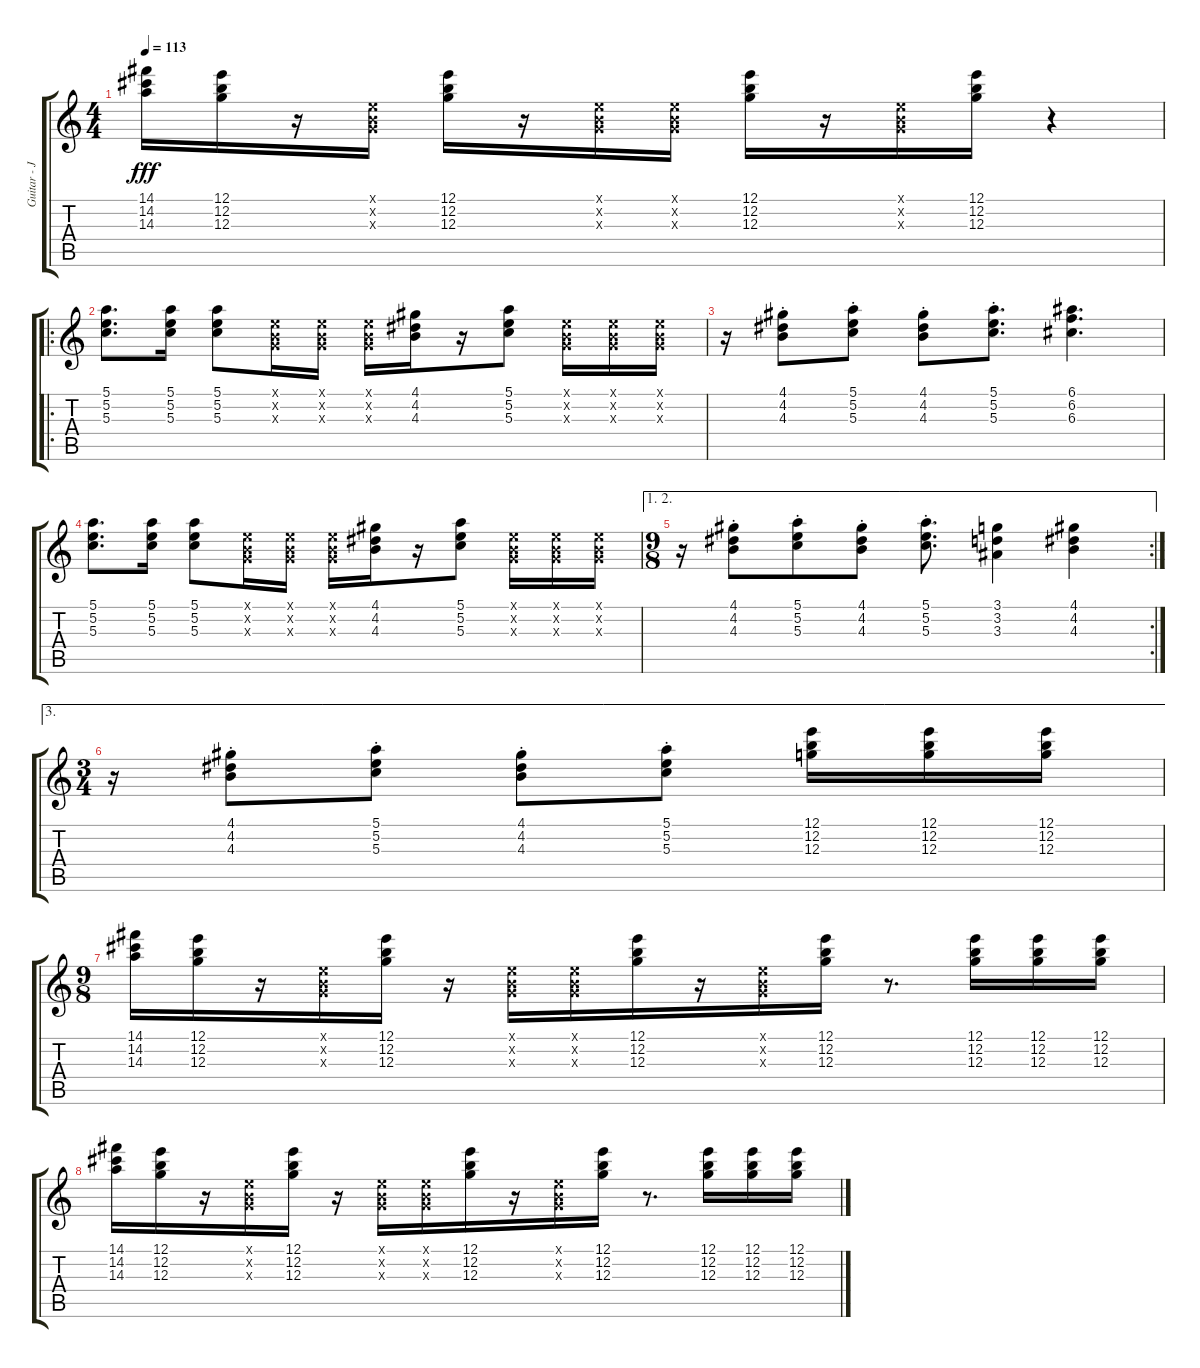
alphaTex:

\track ("Guitar - Jimmy Page" "Guitar - J") {instrument electricguitarclean}
\staff {score tabs}
\tuning (E4 B3 G3 D3 A2 E2) {hide}
\ts (4 4)
\tempo 113
\clef g2
\ks c
(14.1 14.2 14.3).16{dy fff} (12.1 12.2 12.3).16 r.16 (0.1{x} 0.2{x} 0.3{x}).16 (12.1 12.2 12.3).16 r.16 (0.1{x} 0.2{x} 0.3{x}).16 (0.1{x} 0.2{x} 0.3{x}).16 (12.1 12.2 12.3).16 r.16 (0.1{x} 0.2{x} 0.3{x}).16 (12.1 12.2 12.3).16 r.4 |
\ro
(5.1 5.2 5.3).8{d} (5.1 5.2 5.3).16 (5.1 5.2 5.3).8 (0.1{x} 0.2{x} 0.3{x}).16 (0.1{x} 0.2{x} 0.3{x}).16 (0.1{x} 0.2{x} 0.3{x}).16 (4.1 4.2 4.3).16 r.16 (5.1 5.2 5.3).8 (0.1{x} 0.2{x} 0.3{x}).16 (0.1{x} 0.2{x} 0.3{x}).16 (0.1{x} 0.2{x} 0.3{x}).16 |
r.16 (4.1{st} 4.2{st} 4.3{st}).8 (5.1{st} 5.2{st} 5.3{st}).8 (4.1{st} 4.2{st} 4.3{st}).8 (5.1{st} 5.2{st} 5.3{st}).8{d} (6.1 6.2 6.3).4{d} |
(5.1 5.2 5.3).8{d} (5.1 5.2 5.3).16 (5.1 5.2 5.3).8 (0.1{x} 0.2{x} 0.3{x}).16 (0.1{x} 0.2{x} 0.3{x}).16 (0.1{x} 0.2{x} 0.3{x}).16 (4.1 4.2 4.3).16 r.16 (5.1 5.2 5.3).8 (0.1{x} 0.2{x} 0.3{x}).16 (0.1{x} 0.2{x} 0.3{x}).16 (0.1{x} 0.2{x} 0.3{x}).16 |
\ae (1 2)
\rc 2
\ts (9 8)
r.16 (4.1{st} 4.2{st} 4.3{st}).8 (5.1{st} 5.2{st} 5.3{st}).8 (4.1{st} 4.2{st} 4.3{st}).8 (5.1{st} 5.2{st} 5.3{st}).8{d} (3.1 3.2 3.3).4 (4.1 4.2 4.3).4 |
\ae 3
\ts (3 4)
r.16 (4.1{st} 4.2{st} 4.3{st}).8 (5.1{st} 5.2{st} 5.3{st}).8 (4.1{st} 4.2{st} 4.3{st}).8 (5.1{st} 5.2{st} 5.3{st}).8 (12.1 12.2 12.3).16 (12.1 12.2 12.3).16 (12.1 12.2 12.3).16 |
\ts (9 8)
(14.1 14.2 14.3).16 (12.1 12.2 12.3).16 r.16 (0.1{x} 0.2{x} 0.3{x}).16 (12.1 12.2 12.3).16 r.16 (0.1{x} 0.2{x} 0.3{x}).16 (0.1{x} 0.2{x} 0.3{x}).16 (12.1 12.2 12.3).16 r.16 (0.1{x} 0.2{x} 0.3{x}).16 (12.1 12.2 12.3).16 r.8{d} (12.1 12.2 12.3).16 (12.1 12.2 12.3).16 (12.1 12.2 12.3).16 |
(14.1 14.2 14.3).16 (12.1 12.2 12.3).16 r.16 (0.1{x} 0.2{x} 0.3{x}).16 (12.1 12.2 12.3).16 r.16 (0.1{x} 0.2{x} 0.3{x}).16 (0.1{x} 0.2{x} 0.3{x}).16 (12.1 12.2 12.3).16 r.16 (0.1{x} 0.2{x} 0.3{x}).16 (12.1 12.2 12.3).16 r.8{d} (12.1 12.2 12.3).16 (12.1 12.2 12.3).16 (12.1 12.2 12.3).16
